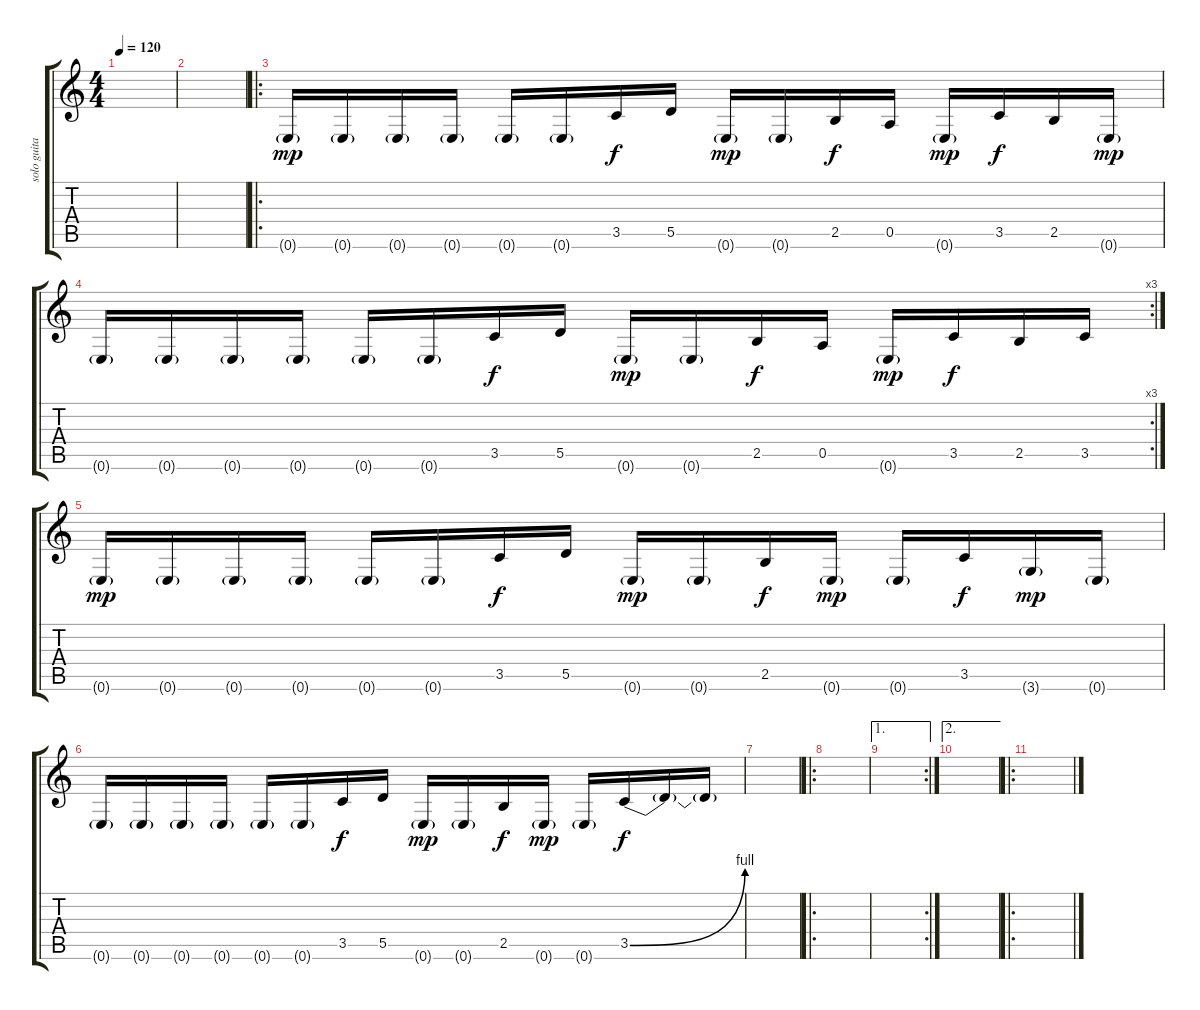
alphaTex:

\track ("solo guitar" "solo guita") {instrument overdrivenguitar}
\staff {score tabs}
\tuning (E4 B3 G3 D3 A2 E2) {hide}
\ts (4 4)
\tempo 120
\clef g2
\ks c
|
|
\ro
0.6{g}.16{dy mp} 0.6{g}.16 0.6{g}.16 0.6{g}.16 0.6{g}.16 0.6{g}.16 3.5.16{dy f} 5.5.16 0.6{g}.16{dy mp} 0.6{g}.16 2.5.16{dy f} 0.5.16 0.6{g}.16{dy mp} 3.5.16{dy f} 2.5.16 0.6{g}.16{dy mp} |
\rc 3
0.6{g}.16 0.6{g}.16 0.6{g}.16 0.6{g}.16 0.6{g}.16 0.6{g}.16 3.5.16{dy f} 5.5.16 0.6{g}.16{dy mp} 0.6{g}.16 2.5.16{dy f} 0.5.16 0.6{g}.16{dy mp} 3.5.16{dy f} 2.5.16 3.5.16 |
0.6{g}.16{dy mp} 0.6{g}.16 0.6{g}.16 0.6{g}.16 0.6{g}.16 0.6{g}.16 3.5.16{dy f} 5.5.16 0.6{g}.16{dy mp} 0.6{g}.16 2.5.16{dy f} 0.6{g}.16{dy mp} 0.6{g}.16 3.5.16{dy f} 3.6{g}.16{dy mp} 0.6{g}.16 |
0.6{g}.16 0.6{g}.16 0.6{g}.16 0.6{g}.16 0.6{g}.16 0.6{g}.16 3.5.16{dy f} 5.5.16 0.6{g}.16{dy mp} 0.6{g}.16 2.5.16{dy f} 0.6{g}.16{dy mp} 0.6{g}.16 3.5{be (bend 0 0 60 4)}.16{dy f} 3.5{t}.16 3.5{t}.16 |
|
\ro
|
\ae 1
\rc 2
|
\ae 2
|
\ro
